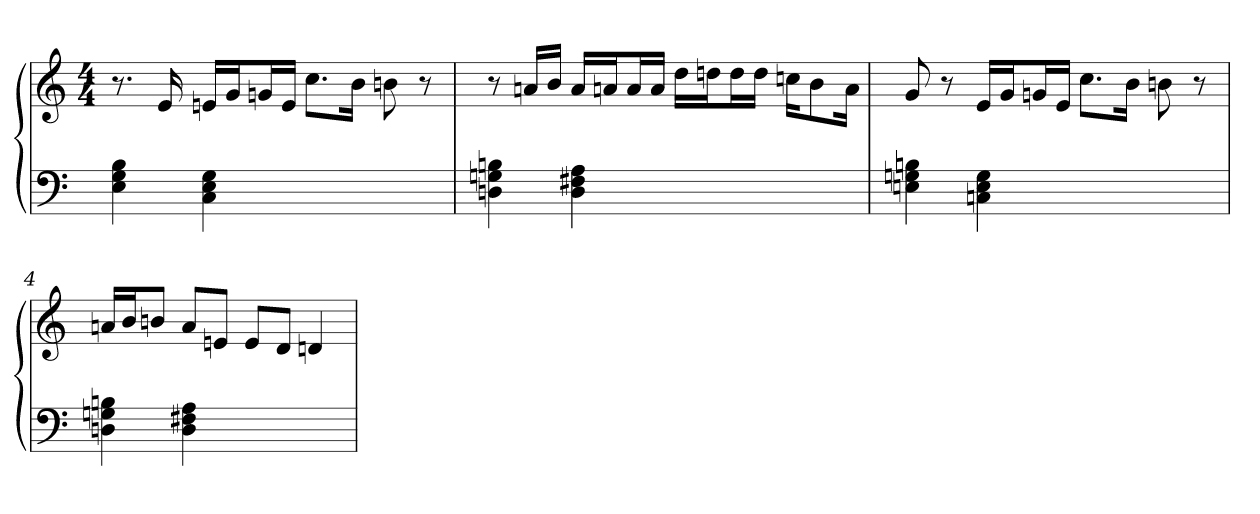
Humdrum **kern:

**kern	**kern
*part2	*part1
*staff2	*staff1
*	*M4/4
=1	=1
4E 4G 4B	8.r
.	16e
4C 4E 4G	16enLL
.	16gJ
.	16gnL
.	16eJJ
2ryy	8.ccL
.	16bJk
.	8bn
.	8r
=2	=2
4Gn 4Bn 4Dn	8r
.	16anLL
.	16bJJ
4D 4F#X 4A	16aLL
.	16anJ
.	16aL
.	16aJJ
2ryy	16ddLL
.	16ddnJ
.	16ddL
.	16ddJJ
.	16ccnKL
.	8b
.	16aJk
=3	=3
4En 4Gn 4Bn	8g
.	8r
4Cn 4E 4G	16eLL
.	16gJ
.	16gnL
.	16eJJ
2ryy	8.ccL
.	16bJk
.	8bn
.	8r
=4	=4
4Gn 4Bn 4Dn	16anLL
.	16bJ
.	8bnJ
4D 4F#X 4A	8aL
.	8enJ
2ryy	8eL
.	8dJ
.	4dn
=	=
*-	*-
